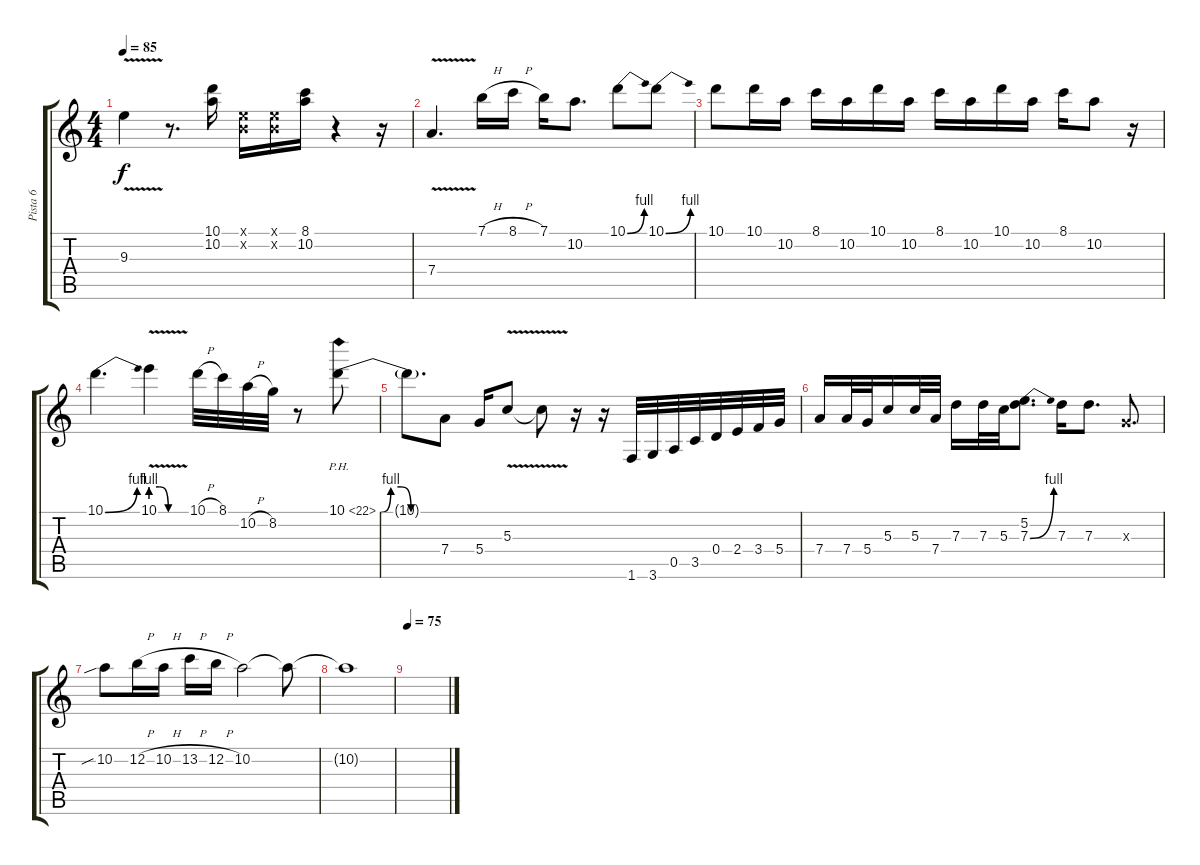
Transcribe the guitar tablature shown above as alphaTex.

\track ("Pista 6" "Pista 6") {instrument distortionguitar}
\staff {score tabs}
\tuning (E4 B3 G3 D3 A2 E2) {hide}
\ts (4 4)
\tempo 85
\clef g2
\ks c
9.3{v}.4{dy f} r.8{d} (10.1 10.2).16 (0.1{x} 0.2{x}).16 (0.1{x} 0.2{x}).16 (8.1 10.2).16 r.4 r.16 |
7.4{v}.4{d} 7.1{h}.16 8.1{h}.16 7.1.16 10.2.8{d} 10.1{be (bend 0 0 60 4)}.8 10.1{be (bend 0 0 60 4)}.8 |
10.1.8 10.1.16 10.2.16 8.1.16 10.2.16 10.1.16 10.2.16 8.1.16 10.2.16 10.1.16 10.2.16 8.1.16 10.2.8 r.16 |
10.1{be (bend 0 0 60 4)}.4{d} 10.1{be (custom 0 4 15 4 30 0 60 0) v}.4 10.1{h}.32 8.1.32 10.2{h}.32 8.2.32 r.8 10.1{be (custom 0 0 10 4 20 4 30 0 60 0) ph 12}.8 |
10.1{t}.8{d} 7.4.8 5.4.16 5.3{v}.8 5.3{t}.8 r.16 r.16 1.6.32 3.6.32 0.5.32 3.5.32 0.4.32 2.4.32 3.4.32 5.4.32 |
7.4.16 7.4.32 5.4.32 5.3.16 5.3.32 7.4.32 7.3.16 7.3.32 5.3.32 (5.2 7.3{be (bend 0 0 60 4)}).8{d} 7.3.16 7.3.8{d} 0.3{x}.8{d} |
10.2{sib}.8 12.2{h}.16 10.2{h}.16 13.2{h}.16 12.2{h}.16 10.2.2 10.2{t}.8 |
10.2{t}.1 |
\tempo 75
